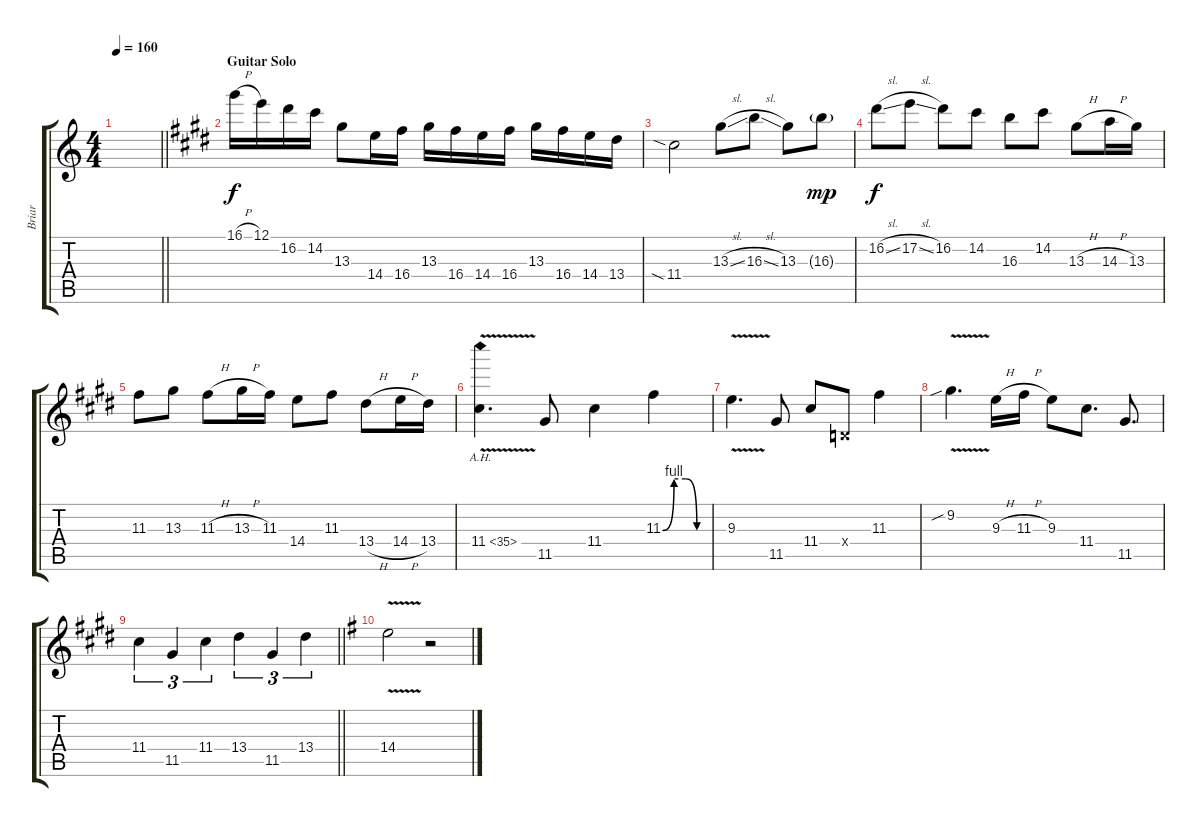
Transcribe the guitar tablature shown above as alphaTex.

\track ("Briar" "Briar") {instrument overdrivenguitar}
\staff {score tabs}
\tuning (E4 B3 G3 D3 A2 E2) {hide}
\ts (4 4)
\tempo 160
\clef g2
\barLineRight lightlight
\ks c
|
\section ("" "Guitar Solo")
\ks c#minor
16.1{h}.16 12.1.16 16.2.16 14.2.16 13.3.8 14.4.16 16.4.16 13.3.16 16.4.16 14.4.16 16.4.16 13.3.16 16.4.16 14.4.16 13.4.16 |
11.4{sia}.2 13.3{sl}.8 16.3{sl}.8 13.3.8 16.3{g}.8{dy mp} |
16.2{sl}.8{dy f} 17.2{sl}.8 16.2.8 14.2.8 16.3.8 14.2.8 13.3{h}.8 14.3{h}.16 13.3.16 |
11.3.8 13.3.8 11.3{h}.8 13.3{h}.16 11.3.16 14.4.8 11.3.8 13.4{h}.8 14.4{h}.16 13.4.16 |
11.4{ah 24 v}.4{d} 11.5.8 11.4.4 11.3{be (custom 0 0 15 4 30 4 45 0 60 0)}.4 |
9.3{v}.4{d} 11.5.8 11.4.8 0.4{x}.8 11.3.4 |
9.2{v sib}.4{d} 9.3{h}.16 11.3{h}.16 9.3.8 11.4.8{d} 11.5.8{d} |
\barLineRight lightlight
11.4.4{tu (3 2)} 11.5.4{tu (3 2)} 11.4.4{tu (3 2)} 13.4.4{tu (3 2)} 11.5.4{tu (3 2)} 13.4.4{tu (3 2)} |
\ks eminor
14.4{v}.2 r.2
